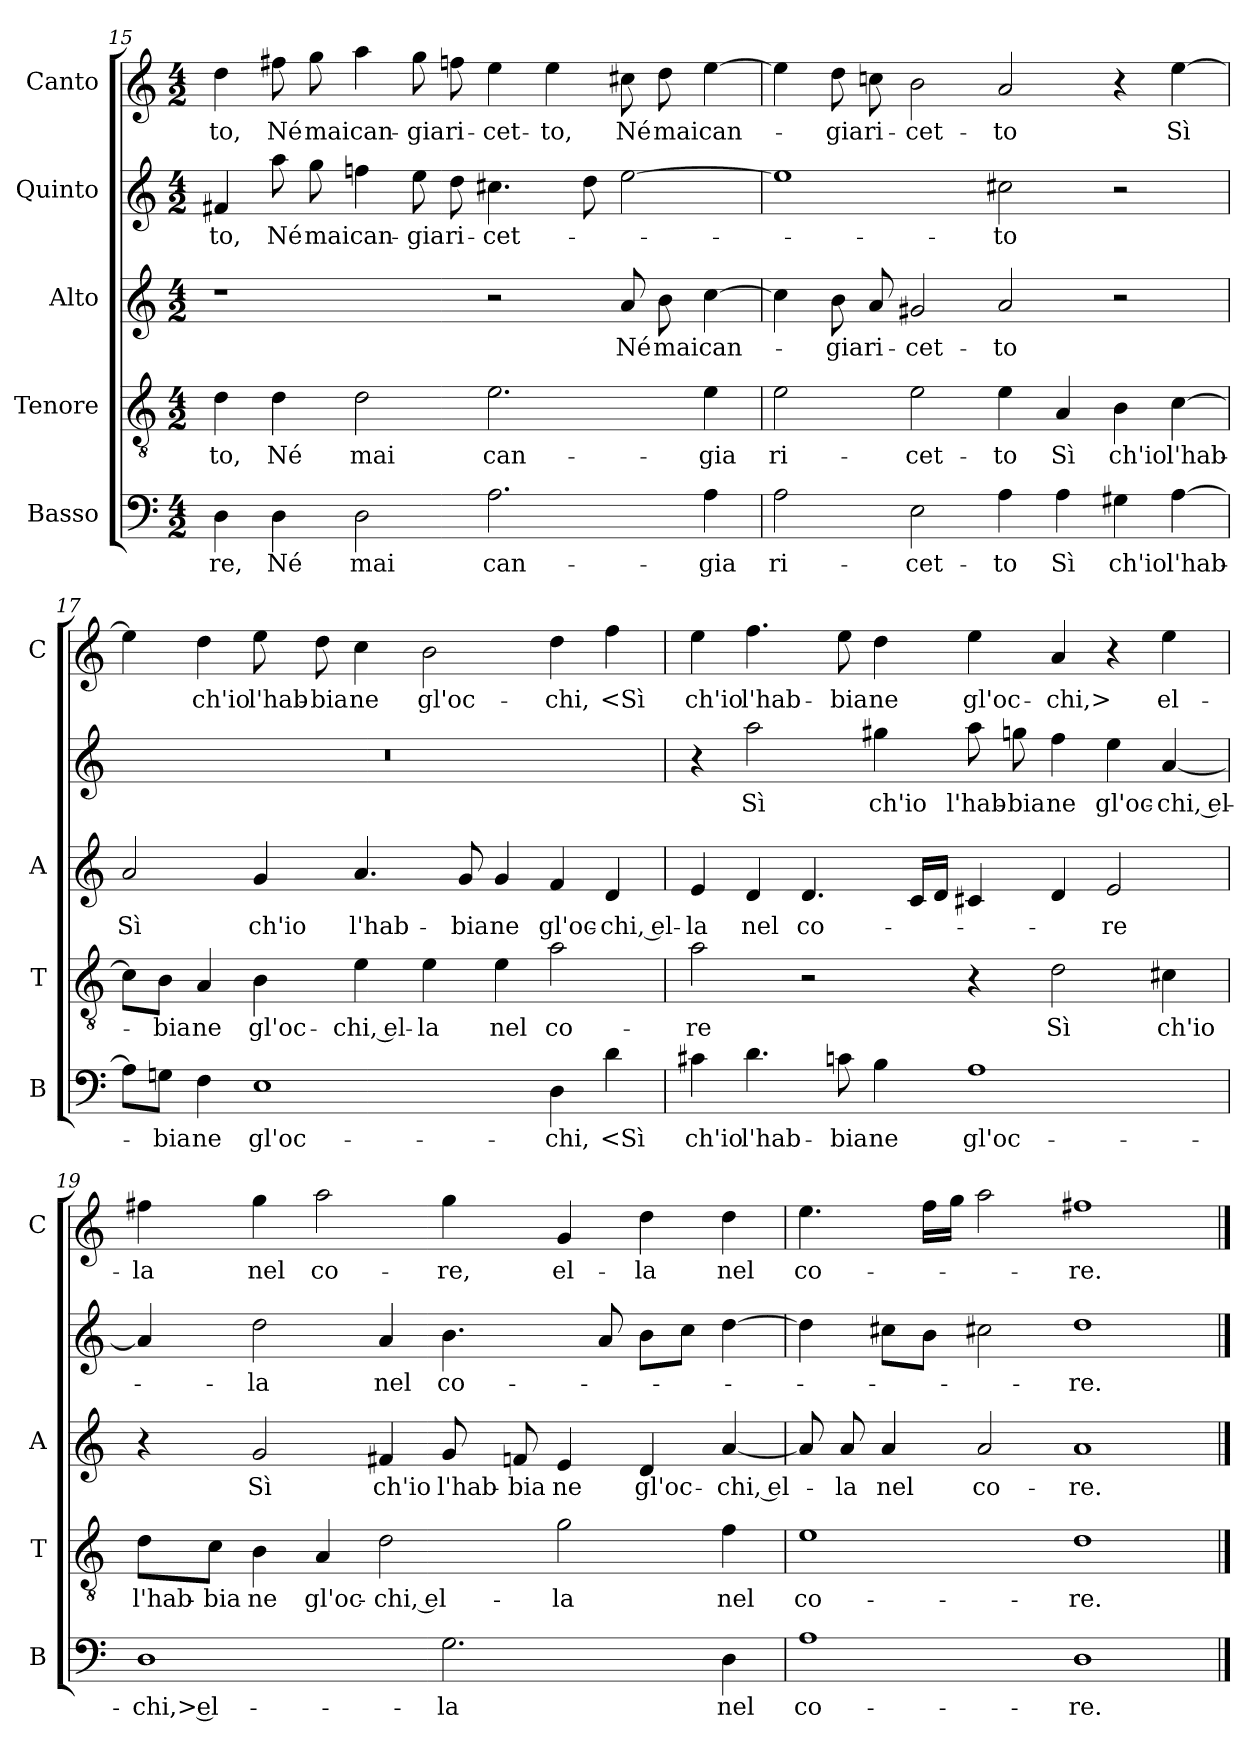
**kern	**text	**kern	**text	**kern	**text	**kern	**text	**kern	**text
*part5	*part5	*part4	*part4	*part3	*part3	*part2	*part2	*part1	*part1
*staff5	*staff5	*staff4	*staff4	*staff3	*staff3	*staff2	*staff2	*staff1	*staff1
*I"Basso	*	*I"Tenore	*	*I"Alto	*	*I"Quinto	*	*I"Canto	*
*I'B	*	*I'T	*	*I'A	*	*	*	*I'C	*
*clefF4	*	*clefGv2	*	*clefG2	*	*clefG2	*	*clefG2	*
*k[]	*	*k[]	*	*k[]	*	*k[]	*	*k[]	*
*C:	*	*C:	*	*C:	*	*C:	*	*C:	*
*M4/2	*	*M4/2	*	*M4/2	*	*M4/2	*	*M4/2	*
=15	=15	=15	=15	=15	=15	=15	=15	=15	=15
4D	-re,	4d	-to,	1r	.	4f#X	-to,	4dd	-to,
4D	Né	4d	Né	.	.	8aa	Né	8ff#X	Né
.	.	.	.	.	.	8gg	mai	8gg	mai
2D	mai	2d	mai	.	.	4ffn	can-	4aa	can-
.	.	.	.	.	.	8ee	-gia	8gg	-gia
.	.	.	.	.	.	8dd	ri-	8ffn	ri-
2.A	can-	2.e	can-	2r	.	4.cc#X	-cet-	4ee	-cet-
.	.	.	.	.	.	.	.	4ee	-to,
.	.	.	.	.	.	8dd	.	.	.
.	.	.	.	8a	Né	[2ee	.	8cc#X	Né
.	.	.	.	8b	mai	.	.	8dd	mai
4A	-gia	4e	-gia	[4cc	can-	.	.	[4ee	can-
=16	=16	=16	=16	=16	=16	=16	=16	=16	=16
2A	ri-	2e	ri-	4cc]	.	1ee]	.	4ee]	.
.	.	.	.	8b	-gia	.	.	8dd	-gia
.	.	.	.	8a	ri-	.	.	8ccn	ri-
2E	-cet-	2e	-cet-	2g#X	-cet-	.	.	2b	-cet-
4A	-to	4e	-to	2a	-to	2cc#X	-to	2a	-to
4A	Sì	4A	Sì	.	.	.	.	.	.
4G#X	ch'io	4B	ch'io	2r	.	2r	.	4r	.
[4A	l'hab-	[4c	l'hab-	.	.	.	.	[4ee	Sì
=17	=17	=17	=17	=17	=17	=17	=17	=17	=17
8A\L]	.	8c\L]	.	2a	Sì	0r	.	4ee]	.
8Gn\J	-bia	8B\J	-bia	.	.	.	.	.	.
4F	ne	4A	ne	.	.	.	.	4dd	ch'io
1E	gl'oc-	4B	gl'oc-	4g	ch'io	.	.	8ee	l'hab-
.	.	.	.	.	.	.	.	8dd	-bia
.	.	4e	-chi, el-	4.a	l'hab-	.	.	4cc	ne
.	.	4e	-la	.	.	.	.	2b	gl'oc-
.	.	.	.	8g	-bia	.	.	.	.
.	.	4e	nel	4g	ne	.	.	.	.
4D	-chi,	2a	co-	4f	gl'oc-	.	.	4dd	-chi,
4d	<Sì	.	.	4d	-chi, el-	.	.	4ff	<Sì
=18	=18	=18	=18	=18	=18	=18	=18	=18	=18
4c#X	ch'io	2a	-re	4e	-la	4r	.	4ee	ch'io
4.d	l'hab-	.	.	4d	nel	2aa	Sì	4.ff	l'hab-
.	.	2r	.	4.d	co-	.	.	.	.
8cn	-bia	.	.	.	.	.	.	8ee	-bia
4B	ne	.	.	.	.	4gg#X	ch'io	4dd	ne
.	.	.	.	16cLL	.	.	.	.	.
.	.	.	.	16dJJ	.	.	.	.	.
1A	gl'oc-	4r	.	4c#X	.	8aa	l'hab-	4ee	gl'oc-
.	.	.	.	.	.	8ggn	-bia	.	.
.	.	2d	Sì	4d	.	4ff	ne	4a	-chi,>
.	.	.	.	2e	-re	4ee	gl'oc-	4r	.
.	.	4c#X	ch'io	.	.	[4a	-chi, el-	4ee	el-
=19	=19	=19	=19	=19	=19	=19	=19	=19	=19
1D	-chi,> el-	8d\L	l'hab-	4r	.	4a]	.	4ff#X	-la
.	.	8c\J	-bia	.	.	.	.	.	.
.	.	4B	ne	2g	Sì	2dd	-la	4gg	nel
.	.	4A	gl'oc-	.	.	.	.	2aa	co-
.	.	2d	-chi, el-	4f#X	ch'io	4a	nel	.	.
2.G	-la	.	.	8g	l'hab-	4.b	co-	4gg	-re,
.	.	.	.	8fn	-bia	.	.	.	.
.	.	2g	-la	4e	ne	.	.	4g	el-
.	.	.	.	.	.	8a	.	.	.
.	.	.	.	4d	gl'oc-	8bL	.	4dd	-la
.	.	.	.	.	.	8ccJ	.	.	.
4D	nel	4f	nel	[4a	-chi, el-	[4dd	.	4dd	nel
=20	=20	=20	=20	=20	=20	=20	=20	=20	=20
1A	co-	1e	co-	8a]	.	4dd]	.	4.ee	co-
.	.	.	.	8a	-la	.	.	.	.
.	.	.	.	4a	nel	8cc#XL	.	.	.
.	.	.	.	.	.	8bJ	.	16ffLL	.
.	.	.	.	.	.	.	.	16ggJJ	.
.	.	.	.	2a	co-	2cc#X	.	2aa	.
1D	-re.	1d	-re.	1a	-re.	1dd	-re.	1ff#X	-re.
==	==	==	==	==	==	==	==	==	==
*-	*-	*-	*-	*-	*-	*-	*-	*-	*-
